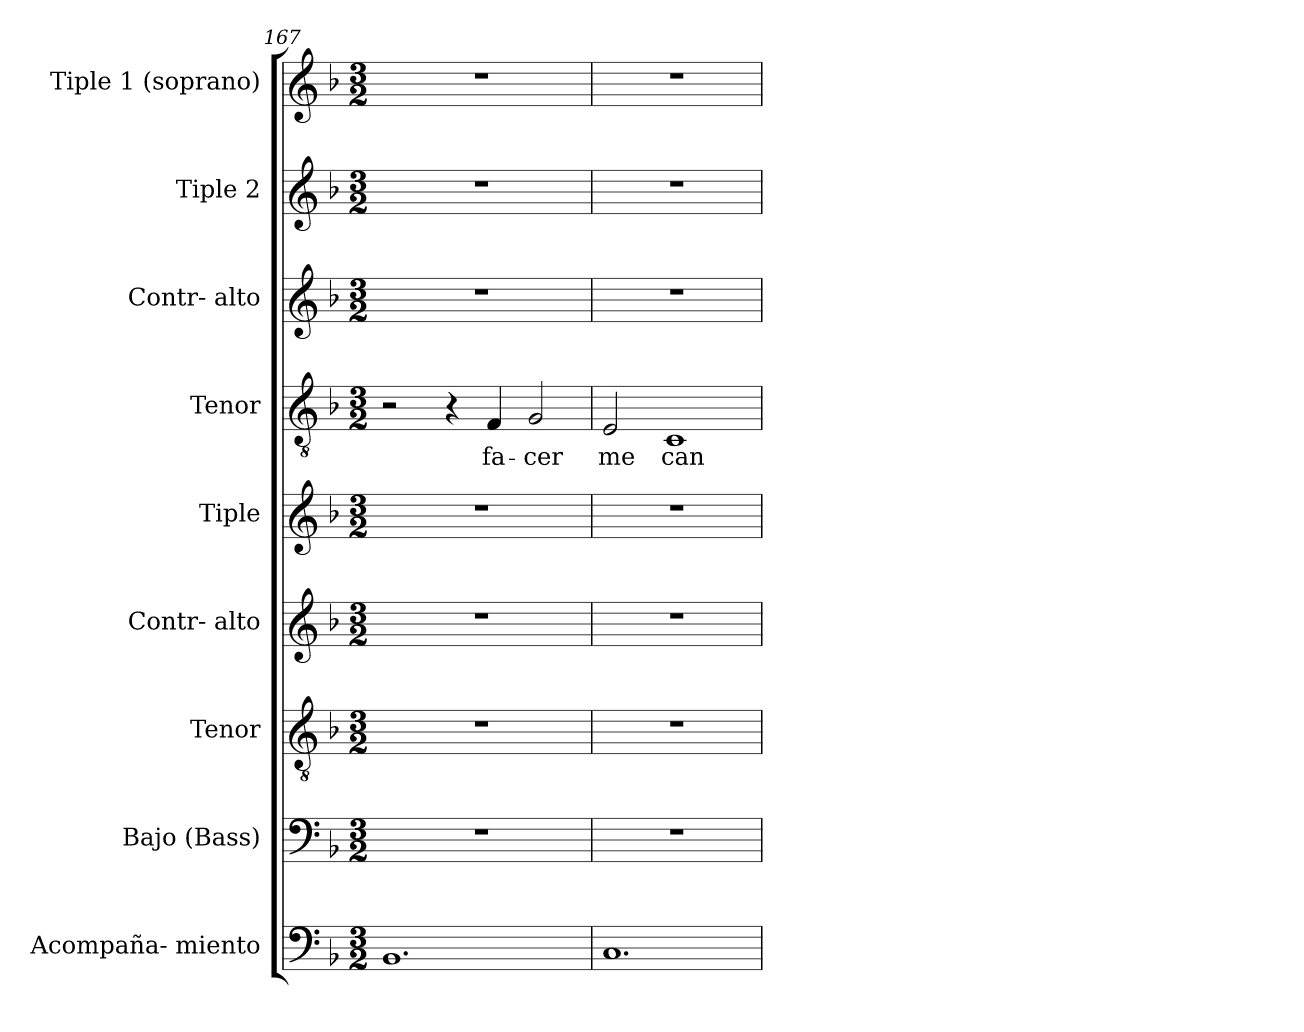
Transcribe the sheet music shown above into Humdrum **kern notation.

**kern	**kern	**kern	**kern	**kern	**kern	**text	**kern	**kern	**kern
*part9	*part8	*part7	*part6	*part5	*part4	*part4	*part3	*part2	*part1
*staff9	*staff8	*staff7	*staff6	*staff5	*staff4	*staff4	*staff3	*staff2	*staff1
*I"Acompaña- miento	*I"Bajo (Bass)	*I"Tenor	*I"Contr- alto	*I"Tiple	*I"Tenor	*	*I"Contr- alto	*I"Tiple 2	*I"Tiple 1 (soprano)
*	*I'B.	*I'T.	*I'A.	*	*I'T.	*	*I'A.	*	*I'S.
*clefF4	*clefF4	*clefGv2	*clefG2	*clefG2	*clefGv2	*	*clefG2	*clefG2	*clefG2
*	*	*ITrd7c12	*	*	*ITrd7c12	*	*	*	*
*k[b-]	*k[b-]	*k[b-]	*k[b-]	*k[b-]	*k[b-]	*	*k[b-]	*k[b-]	*k[b-]
*F:	*F:	*F:	*F:	*F:	*F:	*	*F:	*F:	*F:
*M3/2	*M3/2	*M3/2	*M3/2	*M3/2	*M3/2	*	*M3/2	*M3/2	*M3/2
=167	=167	=167	=167	=167	=167	=167	=167	=167	=167
!	!LO:N:vis=1	!LO:N:vis=1	!LO:N:vis=1	!LO:N:vis=1	!	!	!LO:N:vis=1	!LO:N:vis=1	!LO:N:vis=1
1.BB-i	1.r	1.r	1.r	1.r	2r	.	1.r	1.r	1.r
.	.	.	.	.	4r	.	.	.	.
!	!	!	!	!	!	!LO:LY:b:color=#000000	!	!	!
.	.	.	.	.	4FFi/	fa-	.	.	.
!	!	!	!	!	!	!LO:LY:b:color=#000000	!	!	!
.	.	.	.	.	2GGi/	-cer	.	.	.
=168	=168	=168	=168	=168	=168	=168	=168	=168	=168
!	!LO:N:vis=1	!LO:N:vis=1	!LO:N:vis=1	!LO:N:vis=1	!	!	!	!	!
!	!	!	!	!	!	!LO:LY:b:color=#000000	!LO:N:vis=1	!LO:N:vis=1	!LO:N:vis=1
1.Ci	1.r	1.r	1.r	1.r	2EEi/	me	1.r	1.r	1.r
!	!	!	!	!	!	!LO:LY:b:color=#000000	!	!	!
.	.	.	.	.	1CCi	can-	.	.	.
=	=	=	=	=	=	=	=	=	=
*-	*-	*-	*-	*-	*-	*-	*-	*-	*-
